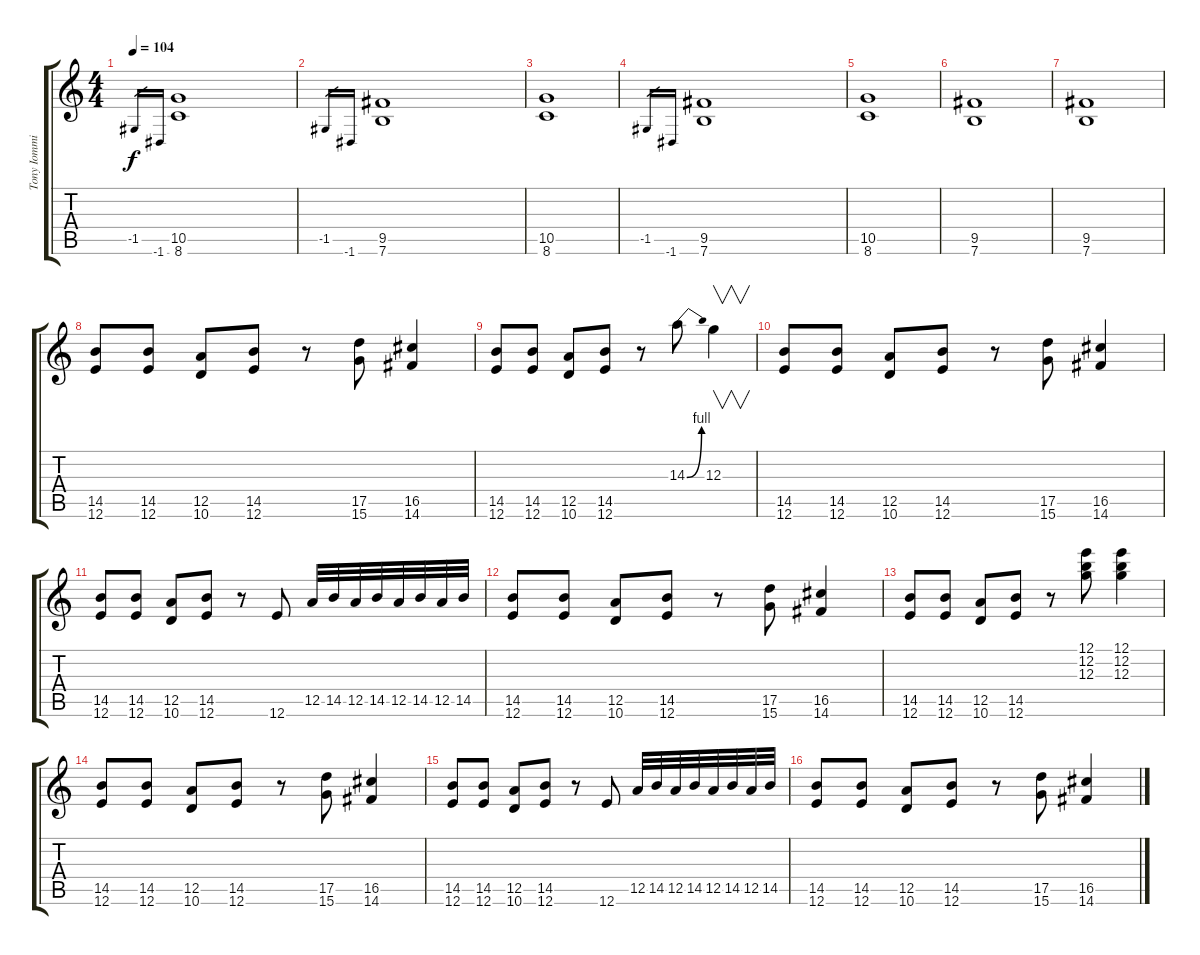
\track ("Tony Iommi" "Tony Iommi") {instrument distortionguitar}
\staff {score tabs}
\tuning (E4 B3 G3 D3 A2 E2) {hide}
\ts (4 4)
\tempo 104
\clef g2
\ks c
-1.5.16{gr dy f} -1.6.16{gr} (10.5 8.6).1 |
-1.5.16{gr} -1.6.16{gr} (9.5 7.6).1 |
(10.5 8.6).1 |
-1.5.16{gr} -1.6.16{gr} (9.5 7.6).1 |
(10.5 8.6).1 |
(9.5 7.6).1 |
(9.5 7.6).1 |
(14.5 12.6).8 (14.5 12.6).8 (12.5 10.6).8 (14.5 12.6).8 r.8 (17.5 15.6).8 (16.5 14.6).4 |
(14.5 12.6).8 (14.5 12.6).8 (12.5 10.6).8 (14.5 12.6).8 r.8 14.3{be (bend 0 0 60 4)}.8 12.3.4{v} |
(14.5 12.6).8 (14.5 12.6).8 (12.5 10.6).8 (14.5 12.6).8 r.8 (17.5 15.6).8 (16.5 14.6).4 |
(14.5 12.6).8 (14.5 12.6).8 (12.5 10.6).8 (14.5 12.6).8 r.8 12.6.8 12.5.32 14.5.32 12.5.32 14.5.32 12.5.32 14.5.32 12.5.32 14.5.32 |
(14.5 12.6).8 (14.5 12.6).8 (12.5 10.6).8 (14.5 12.6).8 r.8 (17.5 15.6).8 (16.5 14.6).4 |
(14.5 12.6).8 (14.5 12.6).8 (12.5 10.6).8 (14.5 12.6).8 r.8 (12.1 12.2 12.3).8 (12.1 12.2 12.3).4 |
(14.5 12.6).8 (14.5 12.6).8 (12.5 10.6).8 (14.5 12.6).8 r.8 (17.5 15.6).8 (16.5 14.6).4 |
(14.5 12.6).8 (14.5 12.6).8 (12.5 10.6).8 (14.5 12.6).8 r.8 12.6.8 12.5.32 14.5.32 12.5.32 14.5.32 12.5.32 14.5.32 12.5.32 14.5.32 |
(14.5 12.6).8 (14.5 12.6).8 (12.5 10.6).8 (14.5 12.6).8 r.8 (17.5 15.6).8 (16.5 14.6).4
